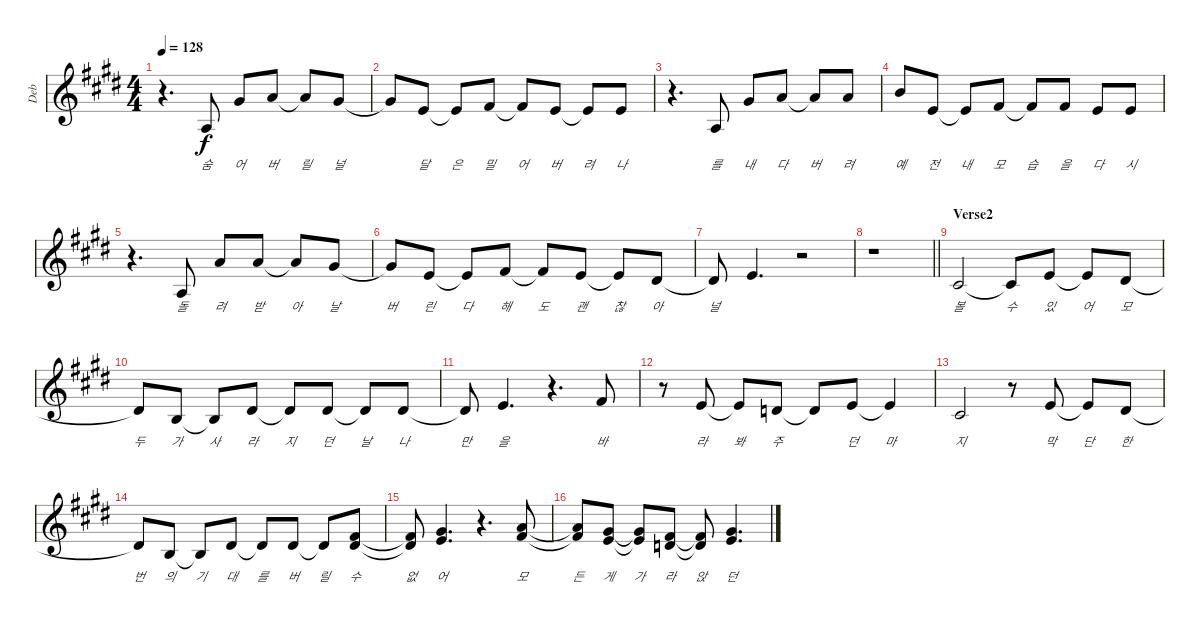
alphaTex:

\track ("Deb" "Deb") {instrument panflute}
\staff {score}
\tuning (E5 B4 G4 D4 A3 E3) {hide}
\ts (4 4)
\tempo 128
\clef g2
\ks c#minor
r.4{d dy f} 0.5.8{lyrics (0 "숨") lyrics (1 "") lyrics (2 "") lyrics (3 "") lyrics (4 "")} 1.3.8{lyrics (0 "어") lyrics (1 "") lyrics (2 "") lyrics (3 "") lyrics (4 "")} 2.3.8{lyrics (0 "버") lyrics (1 "") lyrics (2 "") lyrics (3 "") lyrics (4 "")} 2.3{t}.8{lyrics (0 "릴") lyrics (1 "") lyrics (2 "") lyrics (3 "") lyrics (4 "")} 1.3.8{lyrics (0 "널") lyrics (1 "") lyrics (2 "") lyrics (3 "") lyrics (4 "")} |
1.3{t}.8{lyrics (0 "") lyrics (1 "") lyrics (2 "") lyrics (3 "") lyrics (4 "")} 2.4.8{lyrics (0 "달") lyrics (1 "") lyrics (2 "") lyrics (3 "") lyrics (4 "")} 2.4{t}.8{lyrics (0 "은") lyrics (1 "") lyrics (2 "") lyrics (3 "") lyrics (4 "")} 4.4.8{lyrics (0 "밀") lyrics (1 "") lyrics (2 "") lyrics (3 "") lyrics (4 "")} 4.4{t}.8{lyrics (0 "어") lyrics (1 "") lyrics (2 "") lyrics (3 "") lyrics (4 "")} 2.4.8{lyrics (0 "버") lyrics (1 "") lyrics (2 "") lyrics (3 "") lyrics (4 "")} 2.4{t}.8{lyrics (0 "려") lyrics (1 "") lyrics (2 "") lyrics (3 "") lyrics (4 "")} 2.4.8{lyrics (0 "나") lyrics (1 "") lyrics (2 "") lyrics (3 "") lyrics (4 "")} |
r.4{d} 0.5.8{lyrics (0 "를") lyrics (1 "") lyrics (2 "") lyrics (3 "") lyrics (4 "")} 1.3.8{lyrics (0 "내") lyrics (1 "") lyrics (2 "") lyrics (3 "") lyrics (4 "")} 2.3.8{lyrics (0 "다") lyrics (1 "") lyrics (2 "") lyrics (3 "") lyrics (4 "")} 2.3{t}.8{lyrics (0 "버") lyrics (1 "") lyrics (2 "") lyrics (3 "") lyrics (4 "")} 2.3.8{lyrics (0 "려") lyrics (1 "") lyrics (2 "") lyrics (3 "") lyrics (4 "")} |
0.2.8{lyrics (0 "예") lyrics (1 "") lyrics (2 "") lyrics (3 "") lyrics (4 "")} 2.4.8{lyrics (0 "전") lyrics (1 "") lyrics (2 "") lyrics (3 "") lyrics (4 "")} 2.4{t}.8{lyrics (0 "내") lyrics (1 "") lyrics (2 "") lyrics (3 "") lyrics (4 "")} 4.4.8{lyrics (0 "모") lyrics (1 "") lyrics (2 "") lyrics (3 "") lyrics (4 "")} 4.4{t}.8{lyrics (0 "습") lyrics (1 "") lyrics (2 "") lyrics (3 "") lyrics (4 "")} 4.4.8{lyrics (0 "을") lyrics (1 "") lyrics (2 "") lyrics (3 "") lyrics (4 "")} 2.4.8{lyrics (0 "다") lyrics (1 "") lyrics (2 "") lyrics (3 "") lyrics (4 "")} 2.4.8{lyrics (0 "시") lyrics (1 "") lyrics (2 "") lyrics (3 "") lyrics (4 "")} |
r.4{d} 0.5.8{lyrics (0 "돌") lyrics (1 "") lyrics (2 "") lyrics (3 "") lyrics (4 "")} 2.3.8{lyrics (0 "려") lyrics (1 "") lyrics (2 "") lyrics (3 "") lyrics (4 "")} 2.3.8{lyrics (0 "받") lyrics (1 "") lyrics (2 "") lyrics (3 "") lyrics (4 "")} 2.3{t}.8{lyrics (0 "아") lyrics (1 "") lyrics (2 "") lyrics (3 "") lyrics (4 "")} 1.3.8{lyrics (0 "날") lyrics (1 "") lyrics (2 "") lyrics (3 "") lyrics (4 "")} |
1.3{t}.8{lyrics (0 "버") lyrics (1 "") lyrics (2 "") lyrics (3 "") lyrics (4 "")} 2.4.8{lyrics (0 "린") lyrics (1 "") lyrics (2 "") lyrics (3 "") lyrics (4 "")} 2.4{t}.8{lyrics (0 "다") lyrics (1 "") lyrics (2 "") lyrics (3 "") lyrics (4 "")} 4.4.8{lyrics (0 "해") lyrics (1 "") lyrics (2 "") lyrics (3 "") lyrics (4 "")} 4.4{t}.8{lyrics (0 "도") lyrics (1 "") lyrics (2 "") lyrics (3 "") lyrics (4 "")} 2.4.8{lyrics (0 "괜") lyrics (1 "") lyrics (2 "") lyrics (3 "") lyrics (4 "")} 2.4{t}.8{lyrics (0 "찮") lyrics (1 "") lyrics (2 "") lyrics (3 "") lyrics (4 "")} 1.4.8{lyrics (0 "아") lyrics (1 "") lyrics (2 "") lyrics (3 "") lyrics (4 "")} |
1.4{t}.8{lyrics (0 "널") lyrics (1 "") lyrics (2 "") lyrics (3 "") lyrics (4 "")} 2.4.4{d lyrics (0 "") lyrics (1 "") lyrics (2 "") lyrics (3 "") lyrics (4 "")} r.2 |
\barLineRight lightlight
r.1 |
\section ("" "Verse2")
4.5.2{lyrics (0 "볼") lyrics (1 "") lyrics (2 "") lyrics (3 "") lyrics (4 "")} 4.5{t}.8{lyrics (0 "수") lyrics (1 "") lyrics (2 "") lyrics (3 "") lyrics (4 "")} 2.4.8{lyrics (0 "있") lyrics (1 "") lyrics (2 "") lyrics (3 "") lyrics (4 "")} 2.4{t}.8{lyrics (0 "어") lyrics (1 "") lyrics (2 "") lyrics (3 "") lyrics (4 "")} 1.4.8{lyrics (0 "모") lyrics (1 "") lyrics (2 "") lyrics (3 "") lyrics (4 "")} |
1.4{t}.8{lyrics (0 "두") lyrics (1 "") lyrics (2 "") lyrics (3 "") lyrics (4 "")} 2.5.8{lyrics (0 "가") lyrics (1 "") lyrics (2 "") lyrics (3 "") lyrics (4 "")} 2.5{t}.8{lyrics (0 "사") lyrics (1 "") lyrics (2 "") lyrics (3 "") lyrics (4 "")} 1.4.8{lyrics (0 "라") lyrics (1 "") lyrics (2 "") lyrics (3 "") lyrics (4 "")} 1.4{t}.8{lyrics (0 "지") lyrics (1 "") lyrics (2 "") lyrics (3 "") lyrics (4 "")} 1.4.8{lyrics (0 "던") lyrics (1 "") lyrics (2 "") lyrics (3 "") lyrics (4 "")} 1.4{t}.8{lyrics (0 "날") lyrics (1 "") lyrics (2 "") lyrics (3 "") lyrics (4 "")} 1.4.8{lyrics (0 "나") lyrics (1 "") lyrics (2 "") lyrics (3 "") lyrics (4 "")} |
1.4{t}.8{lyrics (0 "만") lyrics (1 "") lyrics (2 "") lyrics (3 "") lyrics (4 "")} 2.4.4{d lyrics (0 "을") lyrics (1 "") lyrics (2 "") lyrics (3 "") lyrics (4 "")} r.4{d} 4.4.8{lyrics (0 "바") lyrics (1 "") lyrics (2 "") lyrics (3 "") lyrics (4 "")} |
r.8 2.4.8{lyrics (0 "라") lyrics (1 "") lyrics (2 "") lyrics (3 "") lyrics (4 "")} 2.4{t}.8{lyrics (0 "봐") lyrics (1 "") lyrics (2 "") lyrics (3 "") lyrics (4 "")} 0.4.8{lyrics (0 "주") lyrics (1 "") lyrics (2 "") lyrics (3 "") lyrics (4 "")} 0.4{t}.8{lyrics (0 "") lyrics (1 "") lyrics (2 "") lyrics (3 "") lyrics (4 "")} 2.4.8{lyrics (0 "던") lyrics (1 "") lyrics (2 "") lyrics (3 "") lyrics (4 "")} 2.4{t}.4{lyrics (0 "마") lyrics (1 "") lyrics (2 "") lyrics (3 "") lyrics (4 "")} |
4.5.2{lyrics (0 "지") lyrics (1 "") lyrics (2 "") lyrics (3 "") lyrics (4 "")} r.8 2.4.8{lyrics (0 "막") lyrics (1 "") lyrics (2 "") lyrics (3 "") lyrics (4 "")} 2.4{t}.8{lyrics (0 "단") lyrics (1 "") lyrics (2 "") lyrics (3 "") lyrics (4 "")} 1.4.8{lyrics (0 "한") lyrics (1 "") lyrics (2 "") lyrics (3 "") lyrics (4 "")} |
1.4{t}.8{lyrics (0 "번") lyrics (1 "") lyrics (2 "") lyrics (3 "") lyrics (4 "")} 2.5.8{lyrics (0 "의") lyrics (1 "") lyrics (2 "") lyrics (3 "") lyrics (4 "")} 2.5{t}.8{lyrics (0 "기") lyrics (1 "") lyrics (2 "") lyrics (3 "") lyrics (4 "")} 1.4.8{lyrics (0 "대") lyrics (1 "") lyrics (2 "") lyrics (3 "") lyrics (4 "")} 1.4{t}.8{lyrics (0 "를") lyrics (1 "") lyrics (2 "") lyrics (3 "") lyrics (4 "")} 1.4.8{lyrics (0 "버") lyrics (1 "") lyrics (2 "") lyrics (3 "") lyrics (4 "")} 1.4{t}.8{lyrics (0 "릴") lyrics (1 "") lyrics (2 "") lyrics (3 "") lyrics (4 "")} (1.4 9.5).8{lyrics (0 "수") lyrics (1 "") lyrics (2 "") lyrics (3 "") lyrics (4 "")} |
(1.4{t} 9.5{t}).8{lyrics (0 "없") lyrics (1 "") lyrics (2 "") lyrics (3 "") lyrics (4 "")} (1.3 2.4).4{d lyrics (0 "어") lyrics (1 "") lyrics (2 "") lyrics (3 "") lyrics (4 "")} r.4{d} (2.3 4.4).8{lyrics (0 "모") lyrics (1 "") lyrics (2 "") lyrics (3 "") lyrics (4 "")} |
(2.3{t} 4.4{t}).8{lyrics (0 "든") lyrics (1 "") lyrics (2 "") lyrics (3 "") lyrics (4 "")} (1.3 2.4).8{lyrics (0 "게") lyrics (1 "") lyrics (2 "") lyrics (3 "") lyrics (4 "")} (1.3{t} 2.4{t}).8{lyrics (0 "가") lyrics (1 "") lyrics (2 "") lyrics (3 "") lyrics (4 "")} (0.4 9.5).8{lyrics (0 "라") lyrics (1 "") lyrics (2 "") lyrics (3 "") lyrics (4 "")} (0.4{t} 9.5{t}).8{lyrics (0 "앉") lyrics (1 "") lyrics (2 "") lyrics (3 "") lyrics (4 "")} (1.3 2.4).4{d lyrics (0 "던") lyrics (1 "") lyrics (2 "") lyrics (3 "") lyrics (4 "")}
